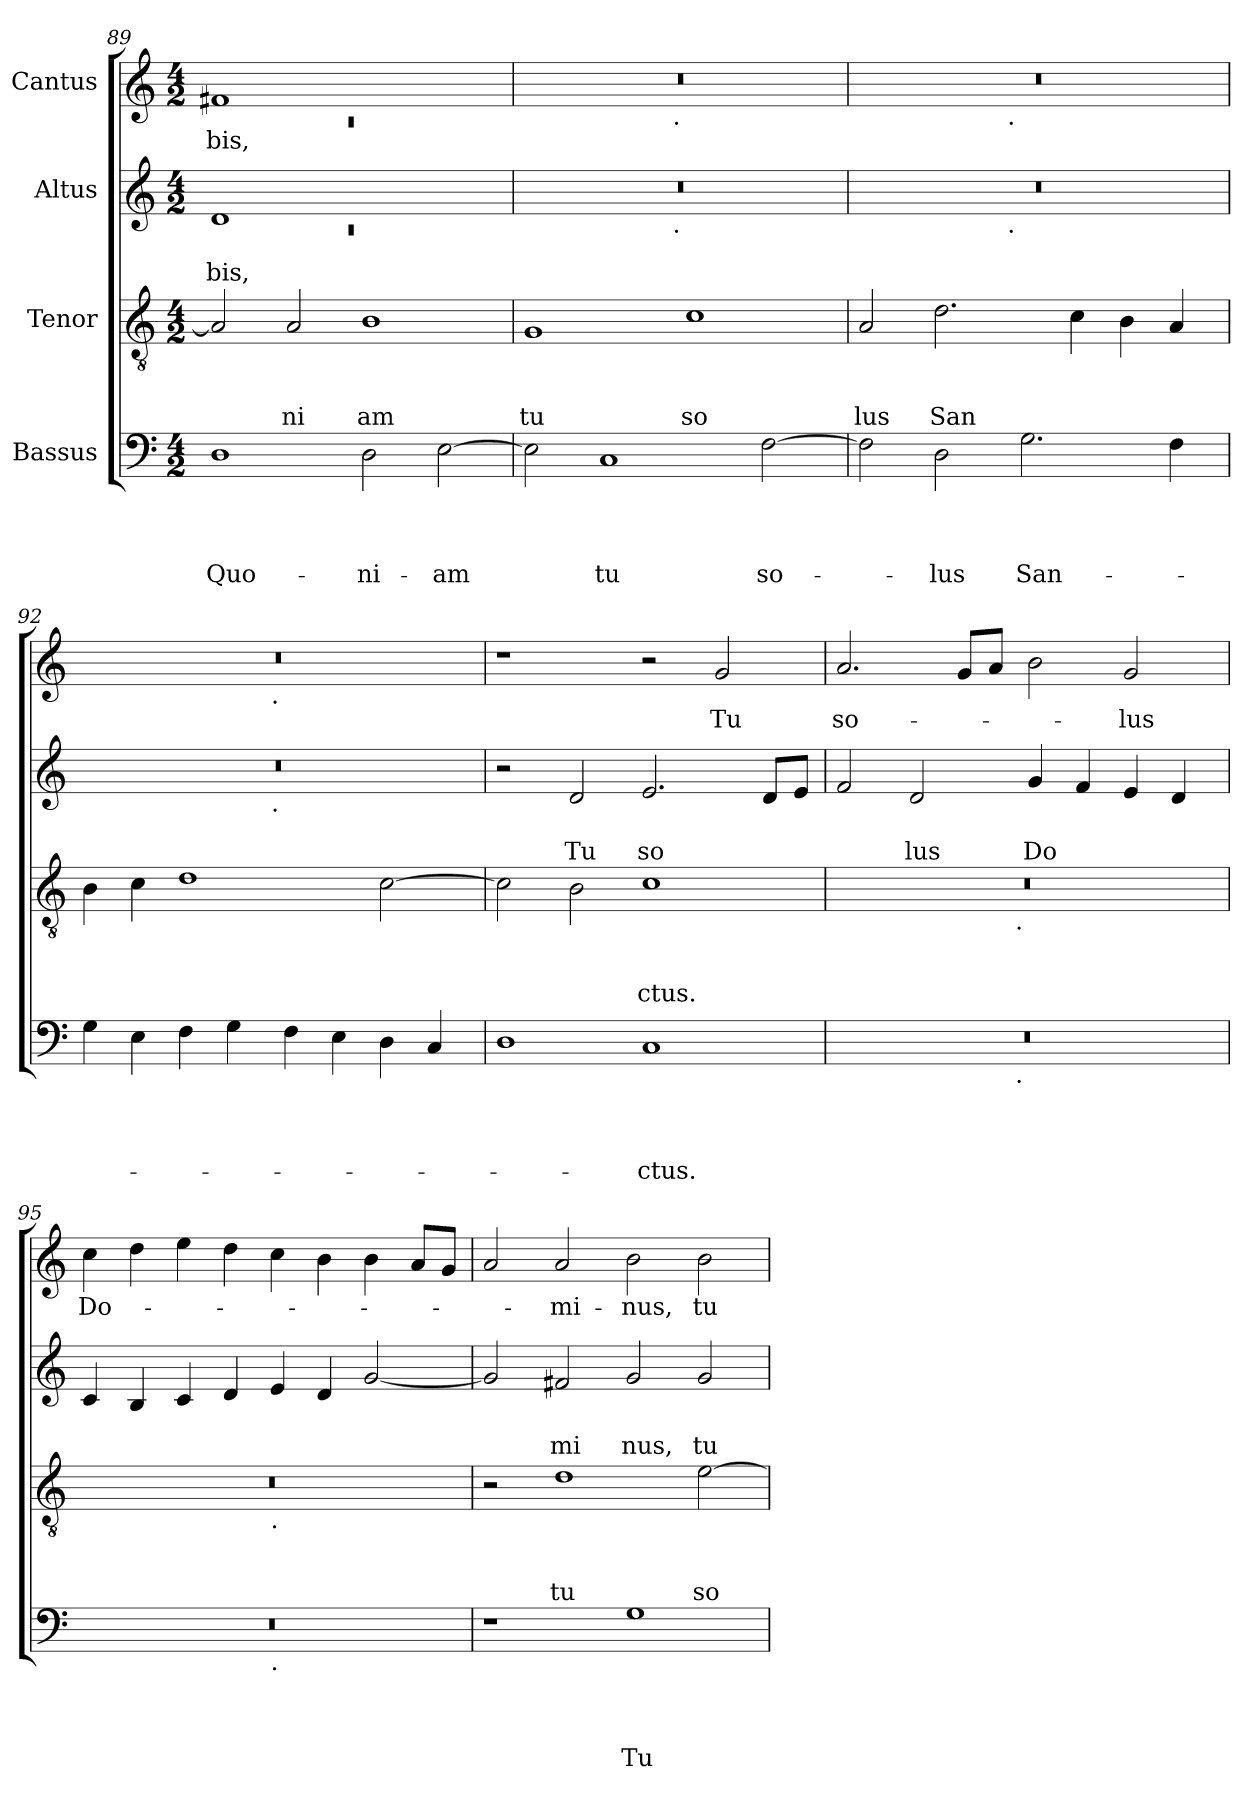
**kern	**text	**text	**text	**text	**kern	**text	**text	**text	**kern	**text	**text	**kern	**text
*part4	*part4	*part4	*part4	*part4	*part3	*part3	*part3	*part3	*part2	*part2	*part2	*part1	*part1
*staff4	*staff4	*staff4	*staff4	*staff4	*staff3	*staff3	*staff3	*staff3	*staff2	*staff2	*staff2	*staff1	*staff1
*I"Bassus	*	*	*	*	*I"Tenor	*	*	*	*I"Altus	*	*	*I"Cantus	*
*clefF4	*	*	*	*	*clefGv2	*	*	*	*clefG2	*	*	*clefG2	*
*k[]	*	*	*	*	*k[]	*	*	*	*k[]	*	*	*k[]	*
*C:	*	*	*	*	*C:	*	*	*	*C:	*	*	*C:	*
*M4/2	*	*	*	*	*M4/2	*	*	*	*M4/2	*	*	*M4/2	*
=89	=89	=89	=89	=89	=89	=89	=89	=89	=89	=89	=89	=89	=89
*	*	*	*	*	*	*	*	*	*^	*	*	*^	*
!	!	!	!	!LO:LY:b	!	!	!	!	!	!LO:N:vis=1	!	!LO:LY:b	!	!LO:N:vis=1	!LO:LY:b
1D	.	.	.	Quo-	2A/]	.	.	.	1d	0rc	.	bis,	1f#X	0rc	bis,
!	!	!	!	!	!	!	!	!LO:LY:b	!	!	!	!	!	!	!
.	.	.	.	.	2A/	.	.	ni	.	.	.	.	.	.	.
!	!	!	!	!LO:LY:b	!	!	!	!LO:LY:b	!	!	!	!	!	!	!
2D\	.	.	.	-ni-	1B	.	.	am	1ryy	.	.	.	1ryy	.	.
!	!	!	!	!LO:LY:b	!	!	!	!	!	!	!	!	!	!	!
[>2E\	.	.	.	-am	.	.	.	.	.	.	.	.	.	.	.
=90	=90	=90	=90	=90	=90	=90	=90	=90	=90	=90	=90	=90	=90	=90	=90
!	!	!	!	!	!	!	!	!LO:LY:b	!	!	!	!	!	!	!
2E\]	.	.	.	.	1G	.	.	tu	0r	2ryy	.	.	0r	2ryy	.
!	!	!	!	!LO:LY:b	!	!	!	!	!	!	!	!	!	!	!
1C	.	.	.	tu	.	.	.	.	.	4...ryy	.	.	.	4...ryy	.
!	!	!	!	!	!	!	!	!	!	!	!	!	!	!LO:TX:b:t=.	!
!	!	!	!	!	!	!	!	!	!	!LO:TX:b:t=.	!	!	!	!	!
.	.	.	.	.	.	.	.	.	.	1ryy	.	.	.	1ryy	.
!	!	!	!	!	!	!	!	!LO:LY:b	!	!	!	!	!	!	!
.	.	.	.	.	1c	.	.	so	.	.	.	.	.	.	.
!	!	!	!	!LO:LY:b	!	!	!	!	!	!	!	!	!	!	!
[>2F\	.	.	.	so-	.	.	.	.	.	.	.	.	.	.	.
.	.	.	.	.	.	.	.	.	.	32ryy	.	.	.	32ryy	.
=91	=91	=91	=91	=91	=91	=91	=91	=91	=91	=91	=91	=91	=91	=91	=91
!	!	!	!	!	!	!	!	!LO:LY:b	!	!	!	!	!	!	!
2F\]	.	.	.	.	2A/	.	.	lus	0r	2ryy	.	.	0r	2ryy	.
!	!	!	!	!LO:LY:b	!	!	!	!LO:LY:b	!	!	!	!	!	!	!
2D\	.	.	.	-lus	2.d\	.	.	San	.	4...ryy	.	.	.	4...ryy	.
!	!	!	!	!	!	!	!	!	!	!	!	!	!	!LO:TX:b:t=.	!
!	!	!	!	!	!	!	!	!	!	!LO:TX:b:t=.	!	!	!	!	!
.	.	.	.	.	.	.	.	.	.	1ryy	.	.	.	1ryy	.
!	!	!	!	!LO:LY:b	!	!	!	!	!	!	!	!	!	!	!
2.G\	.	.	.	San-	.	.	.	.	.	.	.	.	.	.	.
.	.	.	.	.	4c\	.	.	.	.	.	.	.	.	.	.
.	.	.	.	.	4B\	.	.	.	.	.	.	.	.	.	.
4F\	.	.	.	.	4A/	.	.	.	.	.	.	.	.	.	.
.	.	.	.	.	.	.	.	.	.	32ryy	.	.	.	32ryy	.
!!LO:LB:g=z	!!
=92	=92	=92	=92	=92	=92	=92	=92	=92	=92	=92	=92	=92	=92	=92	=92
4G\	.	.	.	.	4B\	.	.	.	0r	2ryy	.	.	0r	2ryy	.
4E\	.	.	.	.	4c\	.	.	.	.	.	.	.	.	.	.
4F\	.	.	.	.	1d	.	.	.	.	4...ryy	.	.	.	4...ryy	.
4G\	.	.	.	.	.	.	.	.	.	.	.	.	.	.	.
!	!	!	!	!	!	!	!	!	!	!	!	!	!	!LO:TX:b:t=.	!
!	!	!	!	!	!	!	!	!	!	!LO:TX:b:t=.	!	!	!	!	!
.	.	.	.	.	.	.	.	.	.	1ryy	.	.	.	1ryy	.
4F\	.	.	.	.	.	.	.	.	.	.	.	.	.	.	.
4E\	.	.	.	.	.	.	.	.	.	.	.	.	.	.	.
4D\	.	.	.	.	[>2c\	.	.	.	.	.	.	.	.	.	.
4C/	.	.	.	.	.	.	.	.	.	.	.	.	.	.	.
.	.	.	.	.	.	.	.	.	.	32ryy	.	.	.	32ryy	.
*	*	*	*	*	*	*	*	*	*v	*v	*	*	*	*	*
*	*	*	*	*	*	*	*	*	*	*	*	*v	*v	*
=93	=93	=93	=93	=93	=93	=93	=93	=93	=93	=93	=93	=93	=93
1D	.	.	.	.	2c\]	.	.	.	2r	.	.	1r	.
!	!	!	!	!	!	!	!	!	!	!	!LO:LY:b	!	!
.	.	.	.	.	2B\	.	.	.	2d/	.	Tu	.	.
!	!	!	!	!LO:LY:b	!	!	!	!LO:LY:b	!	!	!LO:LY:b	!	!
1C	.	.	.	-ctus.	1c	.	.	ctus.	2.e/	.	so	2r	.
!	!	!	!	!	!	!	!	!	!	!	!	!	!LO:LY:b
.	.	.	.	.	.	.	.	.	.	.	.	2g/	Tu
.	.	.	.	.	.	.	.	.	8d/L	.	.	.	.
.	.	.	.	.	.	.	.	.	8e/J	.	.	.	.
=94	=94	=94	=94	=94	=94	=94	=94	=94	=94	=94	=94	=94	=94
!	!	!	!	!	!	!	!	!	!	!	!	!	!LO:LY:b
*^	*	*	*	*	*^	*	*	*	*	*	*	*	*
0r	2ryy	.	.	.	.	0r	2ryy	.	.	.	2f/	.	.	2.a/	so-
!	!	!	!	!	!	!	!	!	!	!	!	!	!LO:LY:b	!	!
.	4...ryy	.	.	.	.	.	4...ryy	.	.	.	2d/	.	lus	.	.
.	.	.	.	.	.	.	.	.	.	.	.	.	.	8g/L	.
.	.	.	.	.	.	.	.	.	.	.	.	.	.	8a/J	.
!	!	!	!	!	!	!	!LO:TX:b:t=.	!	!	!	!	!	!	!	!
!	!LO:TX:b:t=.	!	!	!	!	!	!	!	!	!	!	!	!	!	!
.	1ryy	.	.	.	.	.	1ryy	.	.	.	.	.	.	.	.
!	!	!	!	!	!	!	!	!	!	!	!	!	!LO:LY:b	!	!
.	.	.	.	.	.	.	.	.	.	.	4g/	.	Do	2b\	.
.	.	.	.	.	.	.	.	.	.	.	4f/	.	.	.	.
!	!	!	!	!	!	!	!	!	!	!	!	!	!	!	!LO:LY:b
.	.	.	.	.	.	.	.	.	.	.	4e/	.	.	2g/	-lus
.	.	.	.	.	.	.	.	.	.	.	4d/	.	.	.	.
.	32ryy	.	.	.	.	.	32ryy	.	.	.	.	.	.	.	.
=95	=95	=95	=95	=95	=95	=95	=95	=95	=95	=95	=95	=95	=95	=95	=95
!	!	!	!	!	!	!	!	!	!	!	!	!	!	!	!LO:LY:b
0r	1ryy	.	.	.	.	0r	1ryy	.	.	.	4c/	.	.	4cc\	Do-
.	.	.	.	.	.	.	.	.	.	.	4B/	.	.	4dd\	.
.	.	.	.	.	.	.	.	.	.	.	4c/	.	.	4ee\	.
.	.	.	.	.	.	.	.	.	.	.	4d/	.	.	4dd\	.
!	!	!	!	!	!	!	!LO:TX:b:t=.	!	!	!	!	!	!	!	!
!	!LO:TX:b:t=.	!	!	!	!	!	!	!	!	!	!	!	!	!	!
.	1ryy	.	.	.	.	.	1ryy	.	.	.	4e/	.	.	4cc\	.
.	.	.	.	.	.	.	.	.	.	.	4d/	.	.	4b\	.
.	.	.	.	.	.	.	.	.	.	.	[<2g/	.	.	4b\	.
.	.	.	.	.	.	.	.	.	.	.	.	.	.	8a/L	.
.	.	.	.	.	.	.	.	.	.	.	.	.	.	8g/J	.
*v	*v	*	*	*	*	*	*	*	*	*	*	*	*	*	*
*	*	*	*	*	*v	*v	*	*	*	*	*	*	*	*
=96	=96	=96	=96	=96	=96	=96	=96	=96	=96	=96	=96	=96	=96
1r	.	.	.	.	2r	.	.	.	2g/]	.	.	2a/	.
!	!	!	!	!	!	!	!	!LO:LY:b	!	!	!LO:LY:b	!	!LO:LY:b
.	.	.	.	.	1d	.	.	tu	2f#/	.	mi	2a/	-mi-
!	!	!	!	!LO:LY:b	!	!	!	!	!	!	!LO:LY:b	!	!LO:LY:b
1G	.	.	.	Tu	.	.	.	.	2g/	.	nus,	2b\	-nus,
!	!	!	!	!	!	!	!	!LO:LY:b	!	!	!LO:LY:b	!	!LO:LY:b
.	.	.	.	.	[>2e\	.	.	so	2g/	.	tu	2b\	tu
=	=	=	=	=	=	=	=	=	=	=	=	=	=
*-	*-	*-	*-	*-	*-	*-	*-	*-	*-	*-	*-	*-	*-
